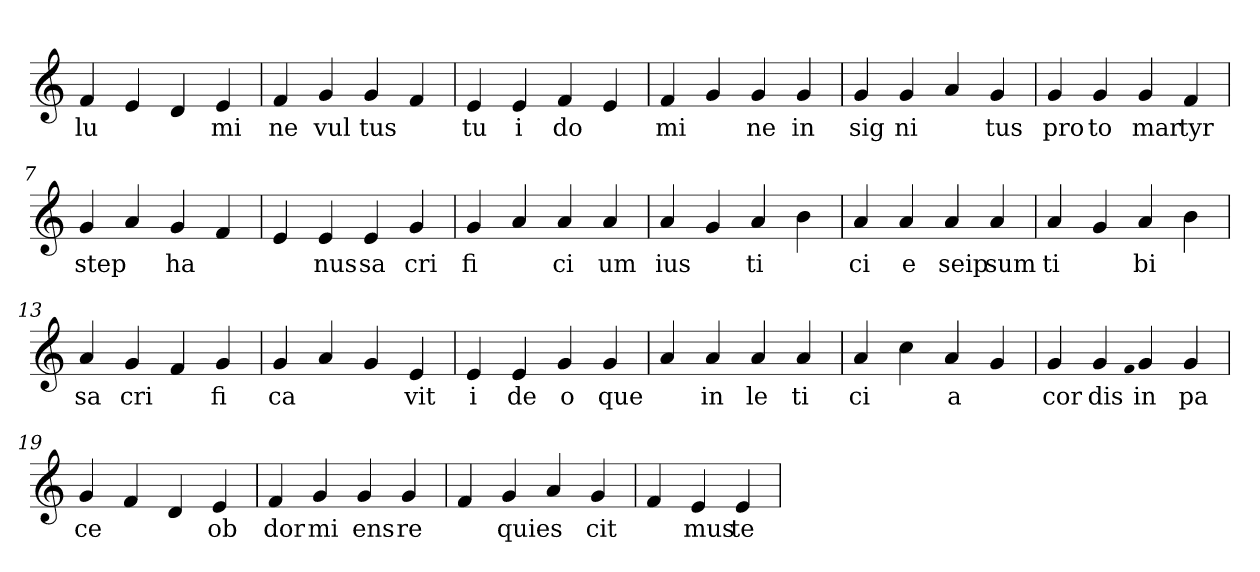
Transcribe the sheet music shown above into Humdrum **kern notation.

**kern	**text
*part1	*part1
*staff1	*staff1
*clefG2	*
=1	=1
4f	lu
4e	.
4d	.
4e	mi
=2	=2
4f	ne
4g	vul
4g	tus
4f	.
=3	=3
4e	tu
4e	i
4f	do
4e	.
=4	=4
4f	mi
4g	.
4g	ne
4g	in
=5	=5
4g	sig
4g	ni
4a	.
4g	tus
=6	=6
4g	pro
4g	to
4g	mar
4f	tyr
=7	=7
4g	step
4a	.
4g	ha
4f	.
=8	=8
4e	.
4e	nus
4e	sa
4g	cri
=9	=9
4g	fi
4a	.
4a	ci
4a	um
=10	=10
4a	ius
4g	.
4a	ti
4b	.
=11	=11
4a	ci
4a	e
4a	seip
4a	sum
=12	=12
4a	ti
4g	.
4a	bi
4b	.
=13	=13
4a	sa
4g	cri
4f	.
4g	fi
=14	=14
4g	ca
4a	.
4g	.
4e	vit
=15	=15
4e	i
4e	de
4g	o
4g	que
=16	=16
4a	.
4a	in
4a	le
4a	ti
=17	=17
4a	ci
4cc	.
4a	a
4g	.
=18	=18
4g	cor
4g	dis
qqf	.
4g	in
4g	pa
=19	=19
4g	ce
4f	.
4d	.
4e	ob
=20	=20
4f	dor
4g	mi
4g	ens
4g	re
=21	=21
4f	.
4g	quies
4a	.
4g	cit
=22	=22
4f	.
4e	mus
4e	te
=	=
*-	*-
